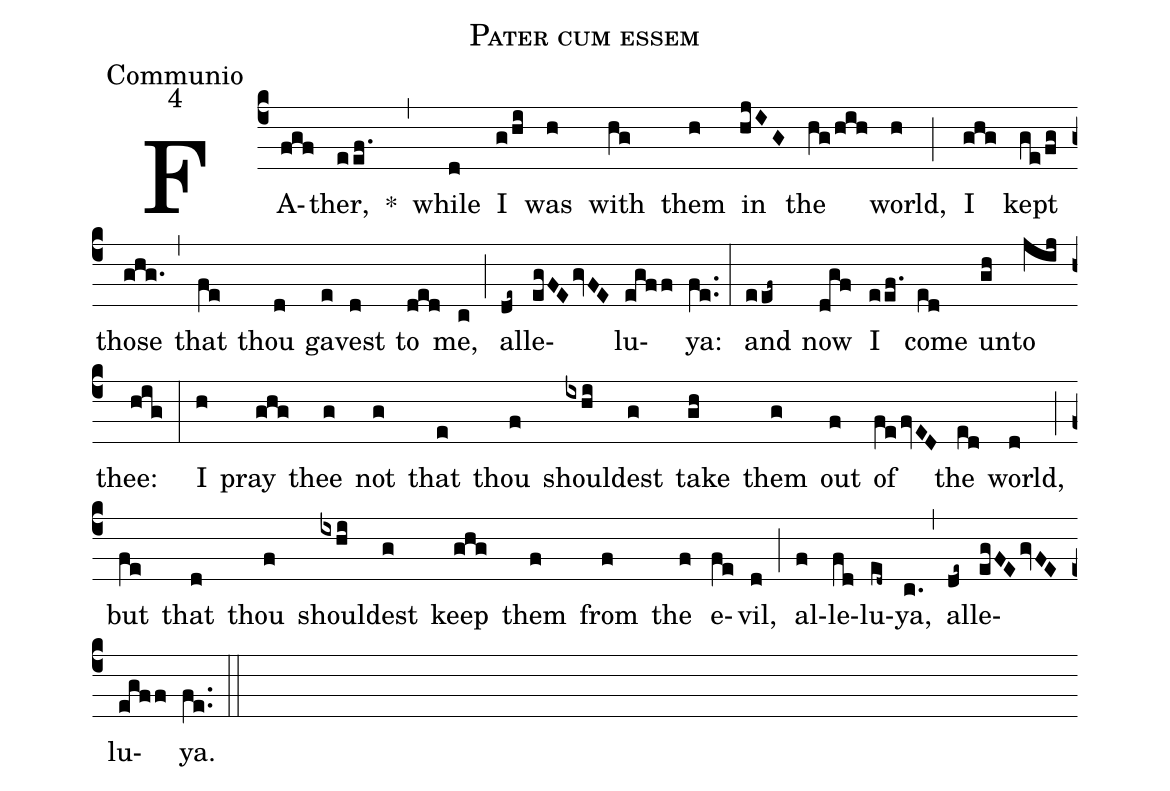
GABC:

name:Pater cum essem;
office-part:Communio;
mode:4;
%%
(c4) FA(fgf)ther,(eef.) *(,) while(d) I(g/hi) was(h) with(hg) them(h) in(hjIG) the(hg/hih) world,(h) (;) I(ghg) kept(ge/fg) those(ghg.) (,) that(fe) thou(d) ga(e)vest(d) to(ded) me,(c) (;) al(de~)le(egFE/gvFE)lu(egff)ya:(fe..) (:) and(eef~) now(dgf) I(eef.) come(ed) un(gh)to(jij) thee:(hig) (:) I(h) pray(ghg) thee(g) not(g) that(e) thou(f) shoul(ixhi)dest(g) take(gh) them(g) out(f) of(fe/fvED) the(ed) world,(d) (;) but(fe) that(d) thou(f) shoul(ixhi)dest(g) keep(ghg) them(f) from(f) the(f) e(fe)vil,(d) (;) al(f)le(fd)lu(ed~)ya,(c.) (,) al(de~)le(egFE/gvFE)lu(egff)ya.(fe..) (::)
